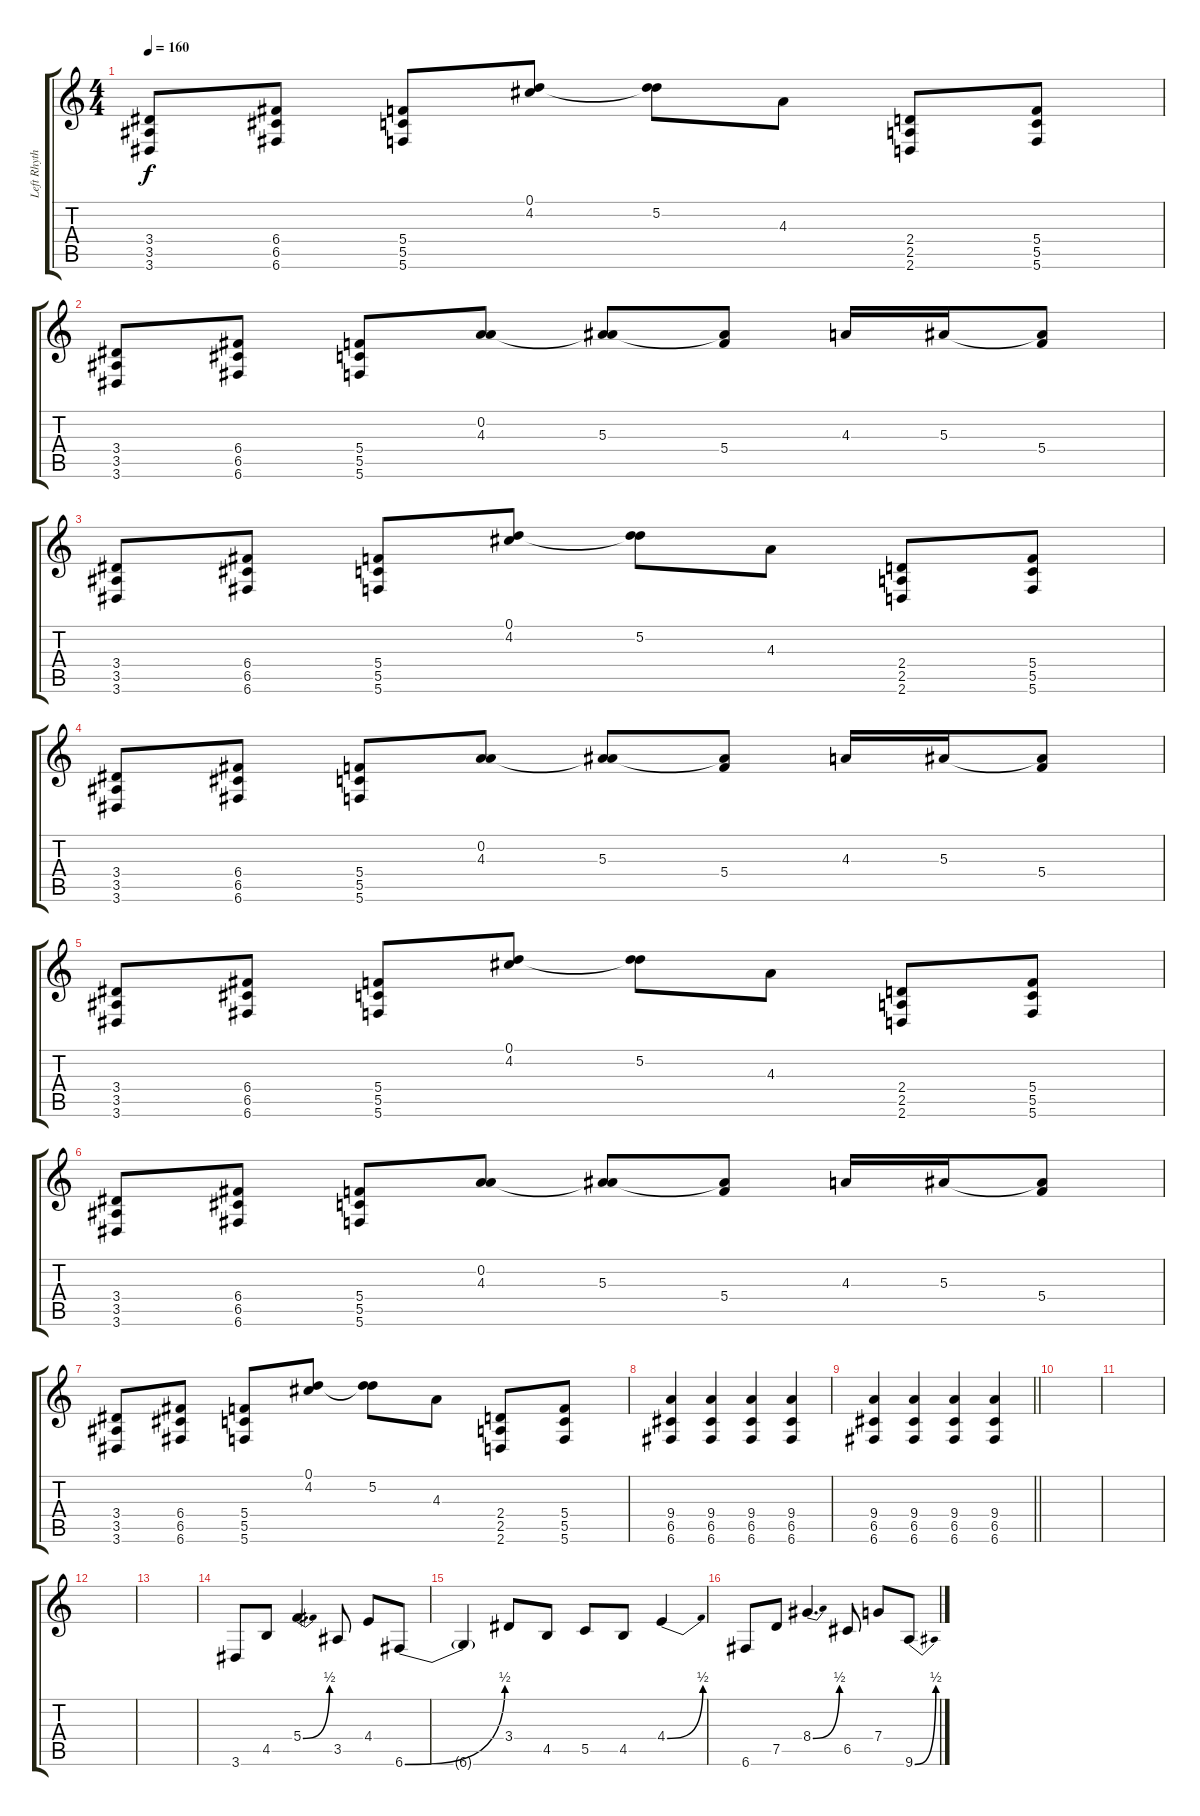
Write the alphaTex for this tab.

\track ("Left Rhythm" "Left Rhyth") {instrument distortionguitar}
\staff {score tabs}
\tuning (D4 A3 F3 C3 G2 C2) {hide}
\ts (4 4)
\section ("" "")
\tempo 160
\clef g2
\ks c
(3.4 3.5 3.6).8{dy f instrument distortionguitar} (6.4 6.5 6.6).8 (5.4 5.5 5.6).8 (0.1 4.2).8 (0.1{t} 5.2).8 4.3.8 (2.4 2.5 2.6).8 (5.4 5.5 5.6).8 |
(3.4 3.5 3.6).8 (6.4 6.5 6.6).8 (5.4 5.5 5.6).8 (0.2 4.3).8 (0.2{t} 5.3).8 (5.3{t} 5.4).8 4.3.16 5.3.16 (5.3{t} 5.4).8 |
(3.4 3.5 3.6).8 (6.4 6.5 6.6).8 (5.4 5.5 5.6).8 (0.1 4.2).8 (0.1{t} 5.2).8 4.3.8 (2.4 2.5 2.6).8 (5.4 5.5 5.6).8 |
(3.4 3.5 3.6).8 (6.4 6.5 6.6).8 (5.4 5.5 5.6).8 (0.2 4.3).8 (0.2{t} 5.3).8 (5.3{t} 5.4).8 4.3.16 5.3.16 (5.3{t} 5.4).8 |
(3.4 3.5 3.6).8 (6.4 6.5 6.6).8 (5.4 5.5 5.6).8 (0.1 4.2).8 (0.1{t} 5.2).8 4.3.8 (2.4 2.5 2.6).8 (5.4 5.5 5.6).8 |
(3.4 3.5 3.6).8 (6.4 6.5 6.6).8 (5.4 5.5 5.6).8 (0.2 4.3).8 (0.2{t} 5.3).8 (5.3{t} 5.4).8 4.3.16 5.3.16 (5.3{t} 5.4).8 |
(3.4 3.5 3.6).8 (6.4 6.5 6.6).8 (5.4 5.5 5.6).8 (0.1 4.2).8 (0.1{t} 5.2).8 4.3.8 (2.4 2.5 2.6).8 (5.4 5.5 5.6).8 |
(9.4 6.5 6.6).4 (9.4 6.5 6.6).4 (9.4 6.5 6.6).4 (9.4 6.5 6.6).4 |
\barLineRight lightlight
(9.4 6.5 6.6).4 (9.4 6.5 6.6).4 (9.4 6.5 6.6).4 (9.4 6.5 6.6).4 |
\section ("" "")
|
|
|
|
3.6.8 4.5.8 5.4{be (bend 0 0 60 2)}.4{d} 3.5.8 4.4.8 6.6{be (bend 0 0 60 2)}.8 |
6.6{t}.4 3.4.8 4.5.8 5.5.8 4.5.8 4.4{be (bend 0 0 60 2)}.4 |
6.6.8 7.5.8 8.4{be (bend 0 0 60 2)}.4{d} 6.5.8 7.4.8 9.6{be (bend 0 0 60 2)}.8
